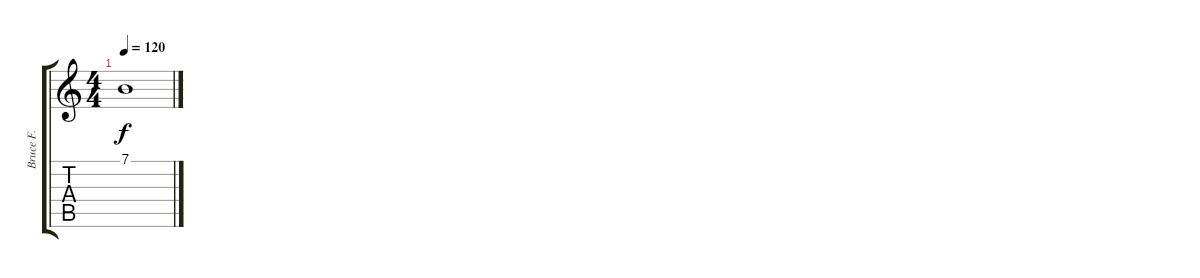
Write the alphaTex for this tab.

\track ("Bruce F." "Bruce F.") {instrument trombone bank 255}
\staff {score tabs}
\tuning (E4 B3 G3 D3 A2 E2) {hide}
\ts (4 4)
\tempo 120
\clef g2
\ks c
7.1{t}.1{dy f}
